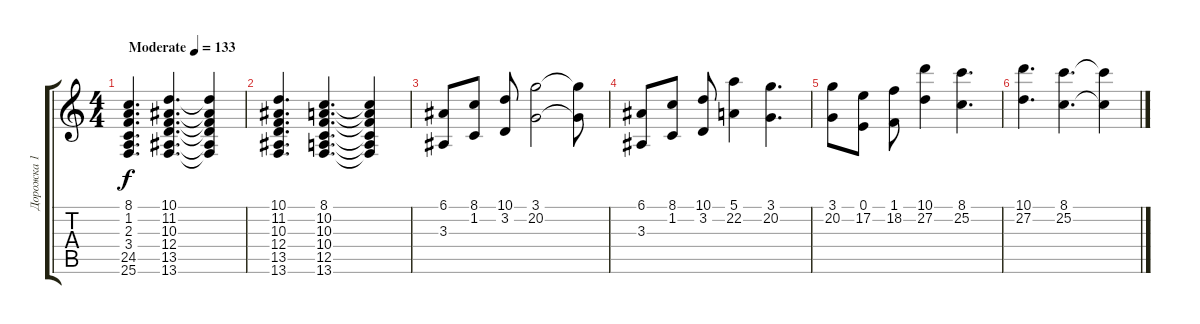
\track ("Дорожка 1" "Дорожка 1") {instrument brasssection}
\staff {score tabs}
\tuning (E4 B3 G3 D3 A2 E2) {hide}
\ts (4 4)
\tempo (133 "Moderate")
\clef g2
\ks c
(8.1 1.2 2.3 3.4 24.5 25.6).4{d dy f instrument brasssection} (10.1 11.2 10.3 12.4 13.5 13.6).4{d} (10.1{t} 11.2{t} 10.3{t} 12.4{t} 13.5{t} 13.6{t}).4 |
(10.1 11.2 10.3 12.4 13.5 13.6).4{d} (8.1 10.2 10.3 10.4 12.5 13.6).4{d} (8.1{t} 10.2{t} 10.3{t} 10.4{t} 12.5{t} 13.6{t}).4 |
(6.1 3.3).8 (8.1 1.2).8 (10.1 3.2).8 (3.1 20.2).2 (3.1{t} 20.2{t}).8 |
(6.1 3.3).8 (8.1 1.2).8 (10.1 3.2).8 (5.1 22.2).4 (3.1 20.2).4{d} |
(3.1 20.2).8 (0.1 17.2).8 (1.1 18.2).8 (10.1 27.2).4 (8.1 25.2).4{d} |
(10.1 27.2).4{d} (8.1 25.2).4{d} (8.1{t} 25.2{t}).4
